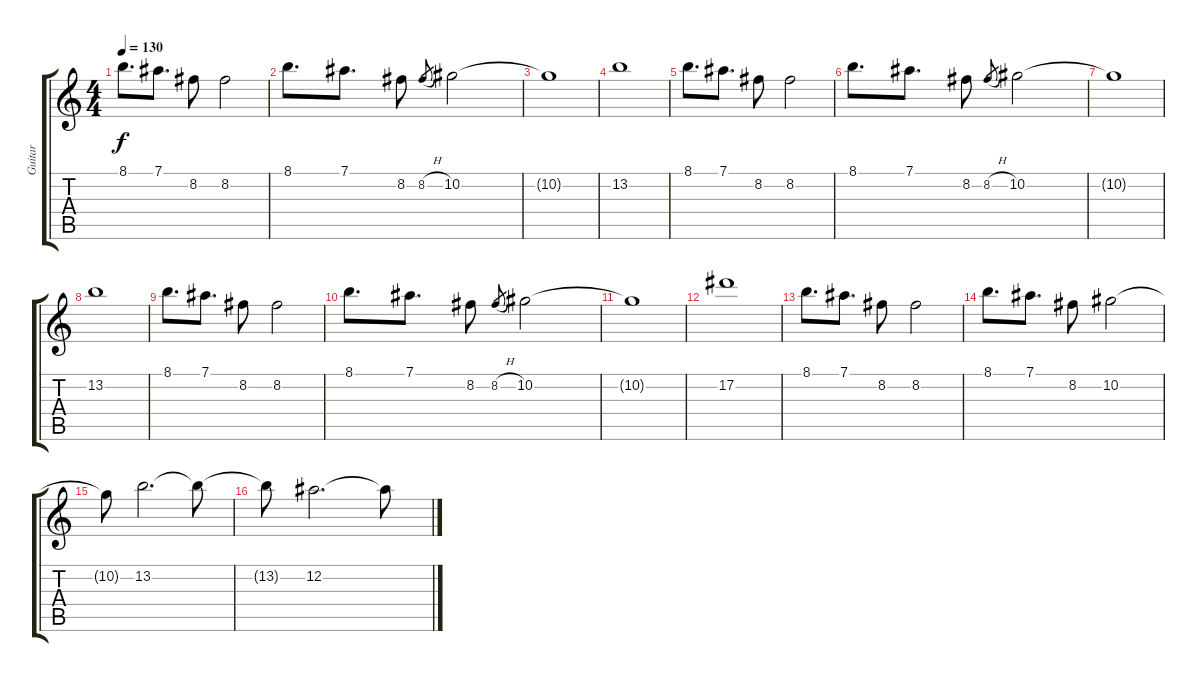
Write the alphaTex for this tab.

\track ("Guitar" "Guitar") {instrument distortionguitar}
\staff {score tabs}
\tuning (Eb4 Bb3 Gb3 Db3 Ab2 Db2) {hide}
\ts (4 4)
\tempo 130
\clef g2
\ks c
8.1.8{d dy f} 7.1.8{d} 8.2.8 8.2.2 |
8.1.8{d} 7.1.8{d} 8.2.8 8.2{h}.8{gr} 10.2.2 |
10.2{t}.1 |
13.2.1 |
8.1.8{d} 7.1.8{d} 8.2.8 8.2.2 |
8.1.8{d} 7.1.8{d} 8.2.8 8.2{h}.8{gr} 10.2.2 |
10.2{t}.1 |
13.2.1 |
8.1.8{d} 7.1.8{d} 8.2.8 8.2.2 |
8.1.8{d} 7.1.8{d} 8.2.8 8.2{h}.8{gr} 10.2.2 |
10.2{t}.1 |
17.2.1 |
8.1.8{d instrument distortionguitar} 7.1.8{d} 8.2.8 8.2.2 |
8.1.8{d} 7.1.8{d} 8.2.8 10.2.2 |
10.2{t}.8 13.2.2{d} 13.2{t}.8 |
13.2{t}.8 12.2.2{d} 12.2{t}.8
